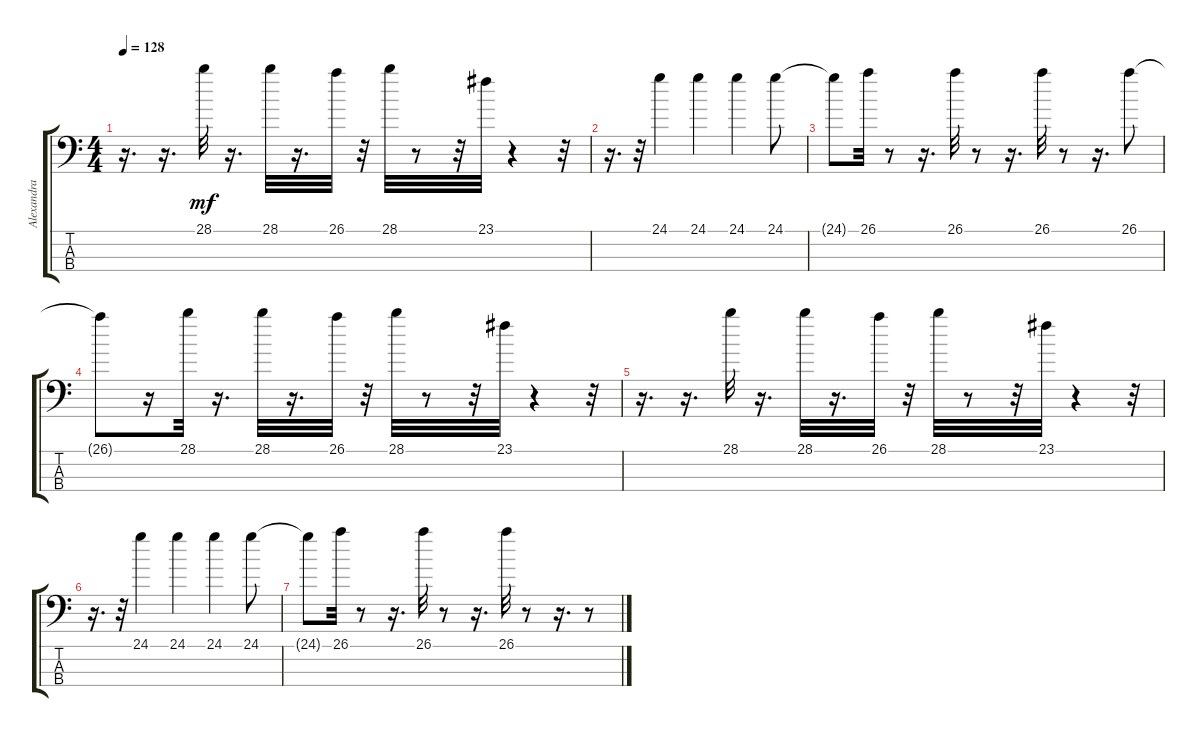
\track ("Alexandra Stan - Mr Saxobeat" "Alexandra ") {instrument synthbass1}
\staff {score tabs}
\tuning (G2 D2 A1 E1) {hide}
\ts (4 4)
\tempo 128
\clef f4
\ks c
r.16{d dy mf} r.16{d} 28.1.32 r.16{d} 28.1.32 r.16{d} 26.1.32 r.32 28.1.32 r.8 r.32 23.1.32 r.4 r.32 |
r.16{d} r.32 24.1.4 24.1.4 24.1.4 24.1.8 |
24.1{t}.8 26.1.32 r.8 r.16{d} 26.1.32 r.8 r.16{d} 26.1.32 r.8 r.16{d} 26.1.8 |
26.1{t}.8 r.16 28.1.32 r.16{d} 28.1.32 r.16{d} 26.1.32 r.32 28.1.32 r.8 r.32 23.1.32 r.4 r.32 |
r.16{d} r.16{d} 28.1.32 r.16{d} 28.1.32 r.16{d} 26.1.32 r.32 28.1.32 r.8 r.32 23.1.32 r.4 r.32 |
r.16{d} r.32 24.1.4 24.1.4 24.1.4 24.1.8 |
24.1{t}.8 26.1.32 r.8 r.16{d} 26.1.32 r.8 r.16{d} 26.1.32 r.8 r.16{d} r.8
